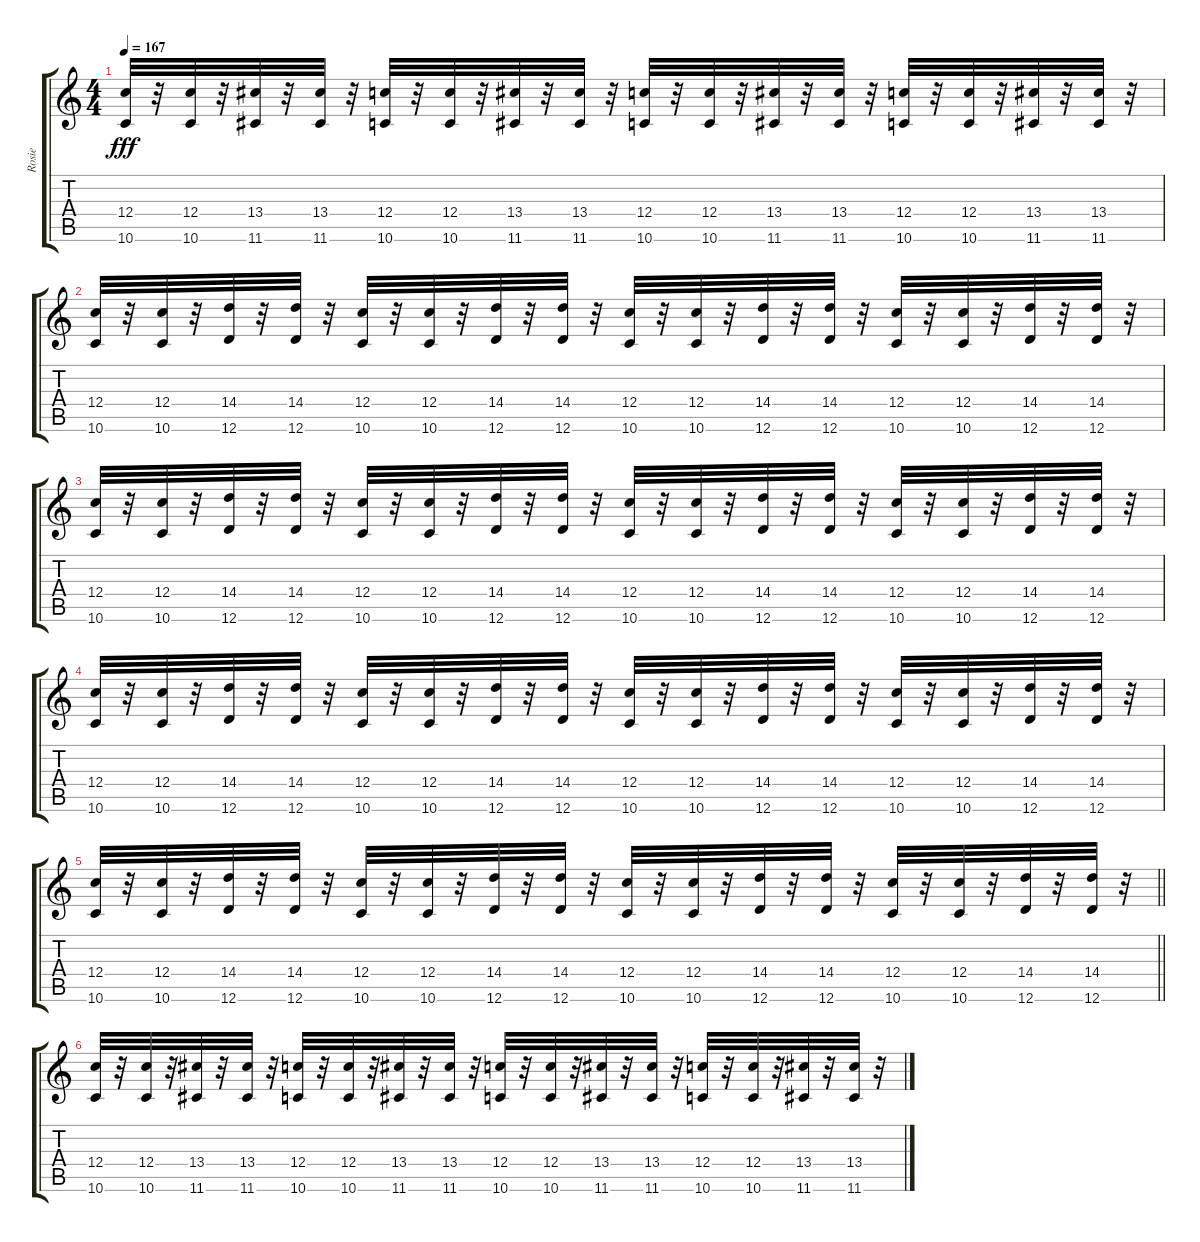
\track ("Rosie" "Rosie") {instrument acousticguitarsteel}
\staff {score tabs}
\tuning (D4 A3 F3 C3 G2 D2) {hide}
\ts (4 4)
\tempo 167
\clef g2
\ks c
(12.4 10.6).32{dy fff} r.32 (12.4 10.6).32 r.32 (13.4 11.6).32 r.32 (13.4 11.6).32 r.32 (12.4 10.6).32 r.32 (12.4 10.6).32 r.32 (13.4 11.6).32 r.32 (13.4 11.6).32 r.32 (12.4 10.6).32 r.32 (12.4 10.6).32 r.32 (13.4 11.6).32 r.32 (13.4 11.6).32 r.32 (12.4 10.6).32 r.32 (12.4 10.6).32 r.32 (13.4 11.6).32 r.32 (13.4 11.6).32 r.32 |
(12.4 10.6).32 r.32 (12.4 10.6).32 r.32 (14.4 12.6).32 r.32 (14.4 12.6).32 r.32 (12.4 10.6).32 r.32 (12.4 10.6).32 r.32 (14.4 12.6).32 r.32 (14.4 12.6).32 r.32 (12.4 10.6).32 r.32 (12.4 10.6).32 r.32 (14.4 12.6).32 r.32 (14.4 12.6).32 r.32 (12.4 10.6).32 r.32 (12.4 10.6).32 r.32 (14.4 12.6).32 r.32 (14.4 12.6).32 r.32 |
(12.4 10.6).32 r.32 (12.4 10.6).32 r.32 (14.4 12.6).32 r.32 (14.4 12.6).32 r.32 (12.4 10.6).32 r.32 (12.4 10.6).32 r.32 (14.4 12.6).32 r.32 (14.4 12.6).32 r.32 (12.4 10.6).32 r.32 (12.4 10.6).32 r.32 (14.4 12.6).32 r.32 (14.4 12.6).32 r.32 (12.4 10.6).32 r.32 (12.4 10.6).32 r.32 (14.4 12.6).32 r.32 (14.4 12.6).32 r.32 |
(12.4 10.6).32 r.32 (12.4 10.6).32 r.32 (14.4 12.6).32 r.32 (14.4 12.6).32 r.32 (12.4 10.6).32 r.32 (12.4 10.6).32 r.32 (14.4 12.6).32 r.32 (14.4 12.6).32 r.32 (12.4 10.6).32 r.32 (12.4 10.6).32 r.32 (14.4 12.6).32 r.32 (14.4 12.6).32 r.32 (12.4 10.6).32 r.32 (12.4 10.6).32 r.32 (14.4 12.6).32 r.32 (14.4 12.6).32 r.32 |
\barLineRight lightlight
(12.4 10.6).32 r.32 (12.4 10.6).32 r.32 (14.4 12.6).32 r.32 (14.4 12.6).32 r.32 (12.4 10.6).32 r.32 (12.4 10.6).32 r.32 (14.4 12.6).32 r.32 (14.4 12.6).32 r.32 (12.4 10.6).32 r.32 (12.4 10.6).32 r.32 (14.4 12.6).32 r.32 (14.4 12.6).32 r.32 (12.4 10.6).32 r.32 (12.4 10.6).32 r.32 (14.4 12.6).32 r.32 (14.4 12.6).32 r.32 |
(12.4 10.6).32 r.32 (12.4 10.6).32 r.32 (13.4 11.6).32 r.32 (13.4 11.6).32 r.32 (12.4 10.6).32 r.32 (12.4 10.6).32 r.32 (13.4 11.6).32 r.32 (13.4 11.6).32 r.32 (12.4 10.6).32 r.32 (12.4 10.6).32 r.32 (13.4 11.6).32 r.32 (13.4 11.6).32 r.32 (12.4 10.6).32 r.32 (12.4 10.6).32 r.32 (13.4 11.6).32 r.32 (13.4 11.6).32 r.32
